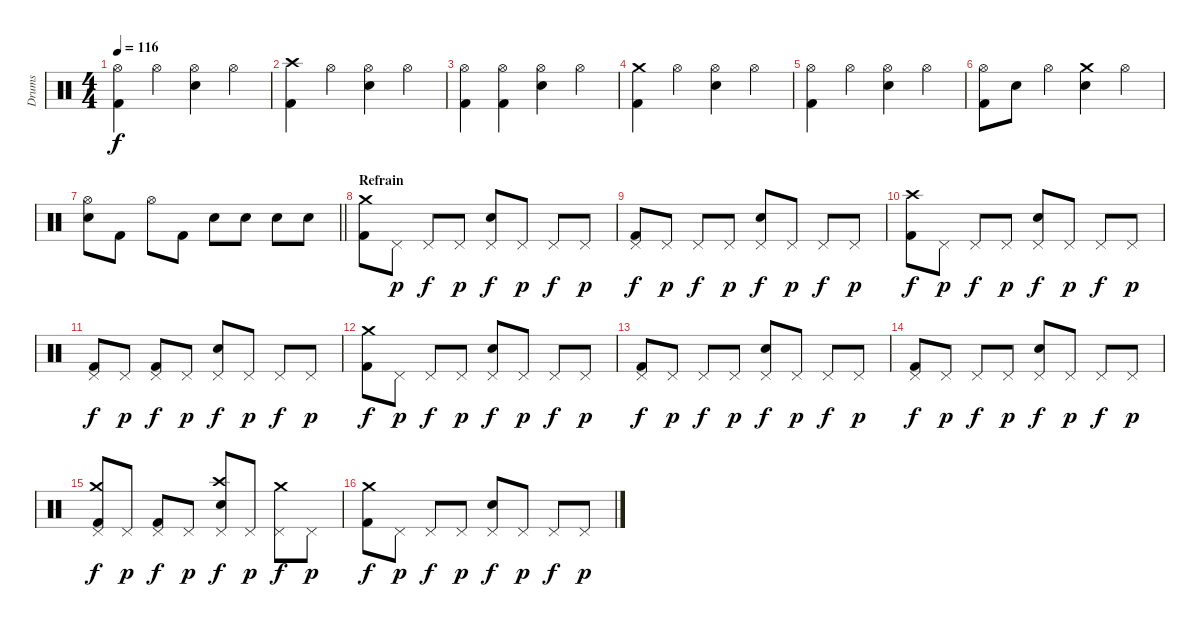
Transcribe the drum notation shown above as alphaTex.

\track ("Drums" "Drums") {instrument percussion}
\staff {score}
\articulation defaults
\ts (4 4)
\tempo 116
\clef neutral
\ks c
("Kick (hit) 2" "Hi-Hat (open)").4{dy f} "Hi-Hat (open)".4 ("Hi-Hat (open)" "Snare (hit) 2").4 "Hi-Hat (open)".4 |
("Kick (hit) 2" "Crash high (hit)").4 "Hi-Hat (open)".4 ("Hi-Hat (open)" "Snare (hit) 2").4 "Hi-Hat (open)".4 |
("Kick (hit) 2" "Hi-Hat (open)").4 ("Kick (hit) 2" "Hi-Hat (open)").4 ("Hi-Hat (open)" "Snare (hit) 2").4 "Hi-Hat (open)".4 |
("Kick (hit) 2" "Crash medium (hit)").4 "Hi-Hat (open)".4 ("Hi-Hat (open)" "Snare (hit) 2").4 "Hi-Hat (open)".4 |
("Kick (hit) 2" "Hi-Hat (open)").4 "Hi-Hat (open)".4 ("Hi-Hat (open)" "Snare (hit) 2").4 "Hi-Hat (open)".4 |
("Kick (hit) 2" "Hi-Hat (open)").8 "Snare (hit) 2".8 "Hi-Hat (open)".4 ("Crash medium (hit)" "Snare (hit) 2").4 "Hi-Hat (open)".4 |
\barLineRight lightlight
("Hi-Hat (open)" "Snare (hit) 2").8 "Kick (hit) 2".8 "Hi-Hat (open)".8 "Kick (hit) 2".8 "Snare (hit) 2".8 "Snare (hit) 2".8 "Snare (hit) 2".8 "Snare (hit) 2".8 |
\section ("" "Refrain")
("Kick (hit) 2" "Crash medium (hit)").8 "Pedal Hi-Hat (hit)".8{dy p} "Pedal Hi-Hat (hit)".8{dy f} "Pedal Hi-Hat (hit)".8{dy p} ("Pedal Hi-Hat (hit)" "Snare (hit) 2").8{dy f} "Pedal Hi-Hat (hit)".8{dy p} "Pedal Hi-Hat (hit)".8{dy f} "Pedal Hi-Hat (hit)".8{dy p} |
("Kick (hit) 2" "Pedal Hi-Hat (hit)").8{dy f} "Pedal Hi-Hat (hit)".8{dy p} "Pedal Hi-Hat (hit)".8{dy f} "Pedal Hi-Hat (hit)".8{dy p} ("Pedal Hi-Hat (hit)" "Snare (hit) 2").8{dy f} "Pedal Hi-Hat (hit)".8{dy p} "Pedal Hi-Hat (hit)".8{dy f} "Pedal Hi-Hat (hit)".8{dy p} |
("Kick (hit) 2" "Crash high (hit)").8{dy f} "Pedal Hi-Hat (hit)".8{dy p} "Pedal Hi-Hat (hit)".8{dy f} "Pedal Hi-Hat (hit)".8{dy p} ("Pedal Hi-Hat (hit)" "Snare (hit) 2").8{dy f} "Pedal Hi-Hat (hit)".8{dy p} "Pedal Hi-Hat (hit)".8{dy f} "Pedal Hi-Hat (hit)".8{dy p} |
("Kick (hit) 2" "Pedal Hi-Hat (hit)").8{dy f} "Pedal Hi-Hat (hit)".8{dy p} ("Kick (hit) 2" "Pedal Hi-Hat (hit)").8{dy f} "Pedal Hi-Hat (hit)".8{dy p} ("Pedal Hi-Hat (hit)" "Snare (hit) 2").8{dy f} "Pedal Hi-Hat (hit)".8{dy p} "Pedal Hi-Hat (hit)".8{dy f} "Pedal Hi-Hat (hit)".8{dy p} |
("Kick (hit) 2" "Crash medium (hit)").8{dy f} "Pedal Hi-Hat (hit)".8{dy p} "Pedal Hi-Hat (hit)".8{dy f} "Pedal Hi-Hat (hit)".8{dy p} ("Pedal Hi-Hat (hit)" "Snare (hit) 2").8{dy f} "Pedal Hi-Hat (hit)".8{dy p} "Pedal Hi-Hat (hit)".8{dy f} "Pedal Hi-Hat (hit)".8{dy p} |
("Kick (hit) 2" "Pedal Hi-Hat (hit)").8{dy f} "Pedal Hi-Hat (hit)".8{dy p} "Pedal Hi-Hat (hit)".8{dy f} "Pedal Hi-Hat (hit)".8{dy p} ("Pedal Hi-Hat (hit)" "Snare (hit) 2").8{dy f} "Pedal Hi-Hat (hit)".8{dy p} "Pedal Hi-Hat (hit)".8{dy f} "Pedal Hi-Hat (hit)".8{dy p} |
("Kick (hit) 2" "Pedal Hi-Hat (hit)").8{dy f} "Pedal Hi-Hat (hit)".8{dy p} "Pedal Hi-Hat (hit)".8{dy f} "Pedal Hi-Hat (hit)".8{dy p} ("Pedal Hi-Hat (hit)" "Snare (hit) 2").8{dy f} "Pedal Hi-Hat (hit)".8{dy p} "Pedal Hi-Hat (hit)".8{dy f} "Pedal Hi-Hat (hit)".8{dy p} |
("Kick (hit) 2" "Crash medium (hit)" "Pedal Hi-Hat (hit)").8{dy f} "Pedal Hi-Hat (hit)".8{dy p} ("Kick (hit) 2" "Pedal Hi-Hat (hit)").8{dy f} "Pedal Hi-Hat (hit)".8{dy p} ("Crash high (hit)" "Pedal Hi-Hat (hit)" "Snare (hit) 2").8{dy f} "Pedal Hi-Hat (hit)".8{dy p} ("Crash medium (hit)" "Pedal Hi-Hat (hit)").8{dy f} "Pedal Hi-Hat (hit)".8{dy p} |
("Kick (hit) 2" "Crash medium (hit)").8{dy f} "Pedal Hi-Hat (hit)".8{dy p} "Pedal Hi-Hat (hit)".8{dy f} "Pedal Hi-Hat (hit)".8{dy p} ("Pedal Hi-Hat (hit)" "Snare (hit) 2").8{dy f} "Pedal Hi-Hat (hit)".8{dy p} "Pedal Hi-Hat (hit)".8{dy f} "Pedal Hi-Hat (hit)".8{dy p}
